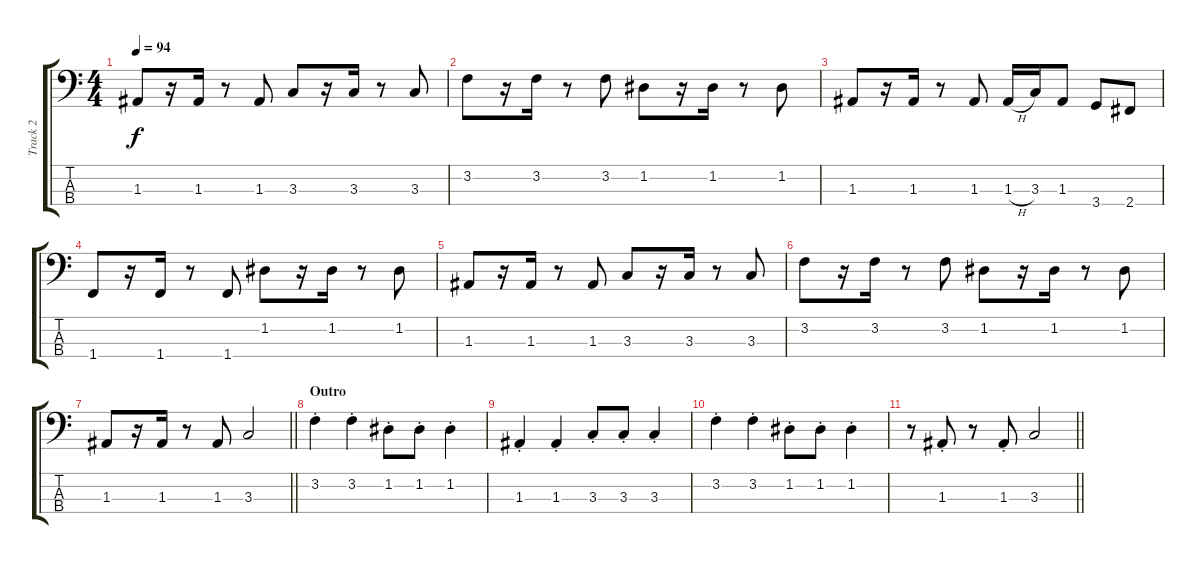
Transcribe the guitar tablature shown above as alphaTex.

\track ("Track 2" "Track 2") {instrument electricbassfinger}
\staff {score tabs}
\tuning (G2 D2 A1 E1) {hide}
\ts (4 4)
\tempo 94
\clef f4
\ks c
1.3.8{dy f} r.16 1.3.16 r.8 1.3.8 3.3.8 r.16 3.3.16 r.8 3.3.8 |
3.2.8 r.16 3.2.16 r.8 3.2.8 1.2.8 r.16 1.2.16 r.8 1.2.8 |
1.3.8 r.16 1.3.16 r.8 1.3.8 1.3{h}.16 3.3.16 1.3.8 3.4.8 2.4.8 |
1.4.8 r.16 1.4.16 r.8 1.4.8 1.2.8 r.16 1.2.16 r.8 1.2.8 |
1.3.8 r.16 1.3.16 r.8 1.3.8 3.3.8 r.16 3.3.16 r.8 3.3.8 |
3.2.8 r.16 3.2.16 r.8 3.2.8 1.2.8 r.16 1.2.16 r.8 1.2.8 |
\barLineRight lightlight
1.3.8 r.16 1.3.16 r.8 1.3.8 3.3.2 |
\section ("" "Outro")
3.2{st}.4 3.2{st}.4 1.2{st}.8 1.2{st}.8 1.2{st}.4 |
1.3{st}.4 1.3{st}.4 3.3{st}.8 3.3{st}.8 3.3{st}.4 |
3.2{st}.4 3.2{st}.4 1.2{st}.8 1.2{st}.8 1.2{st}.4 |
\barLineRight lightlight
r.8 1.3{st}.8 r.8 1.3{st}.8 3.3.2
